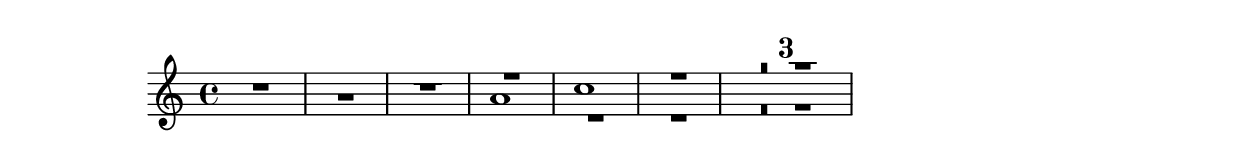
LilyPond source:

%% Do not edit this file; it is auto-generated from LSR http://lsr.dsi.unimi.it
%% This file is in the public domain.
\version "2.12.3"

\header {
  lsrtags = "rhythms, tweaks-and-overrides"

 doctitlees = "Posicionar los silencios multicompás"
 texidoces = "
A diferencia de los silencios normales, no existe una instrucción
predefinida para modificar la posición predefinida de un símbolo
multicompás sobre el pentagrama, adjuntándolo a una nota,
independientemente de cuál sea su forma.  Sin embargo, en la música
polifónica los silencios multicompás de las voces de numeración par e
impar están separados verticalmente.  La colocación de los silencios
multicompás se puede controlar como se ve a continuación:

"

texidocde = "
Anders als bei normalen Pausen gibt es keinen direkten Befehl, um die
vertikale Position von Ganztaktpausen zu beeinflussen, indem man sie an
eine Tonhöhe anhängt.  In polyphoner Notation wird aber dennoch die
Position der Pausen von geraden und ungeraden Stimmen voneinander
unterschieden.  Die Position von Ganztaktpausen kann wie folgt verändert
werden:
 "
  doctitlede = "Positionierung von Ganztaktpausen"

  texidoc = "
Unlike ordinary rests, there is no predefined command to change the
staff position of a multi-measure rest symbol of either form by
attaching it to a note.  However, in polyphonic music multi-measure
rests in odd-numbered and even-numbered voices are vertically
separated. The positioning of multi-measure rests can be controlled as
follows: 

"
  doctitle = "Positioning multi-measure rests"
} % begin verbatim

\relative c'' {
  % Multi-measure rests by default are set under the fourth line
  R1
  % They can be moved with an override
  \override MultiMeasureRest #'staff-position = #-2
  R1
  % A value of 0 is the default position;
  % the following trick moves the rest to the center line
  \override MultiMeasureRest #'staff-position = #-0.01
  R1
  % Multi-measure rests in odd-numbered voices are under the top line
  << { R1 } \\ { a1 } >>
  % Multi-measure rests in even-numbered voices are under the bottom line
  << { c1 } \\ { R1 } >>
  % They remain separated even in empty measures
  << { R1 } \\ { R1 } >>
  % This brings them together even though there are two voices
  \compressFullBarRests
  <<
    \revert MultiMeasureRest #'staff-position
    { R1*3 }
    \\
    \revert MultiMeasureRest #'staff-position
    { R1*3 }
  >>
}
